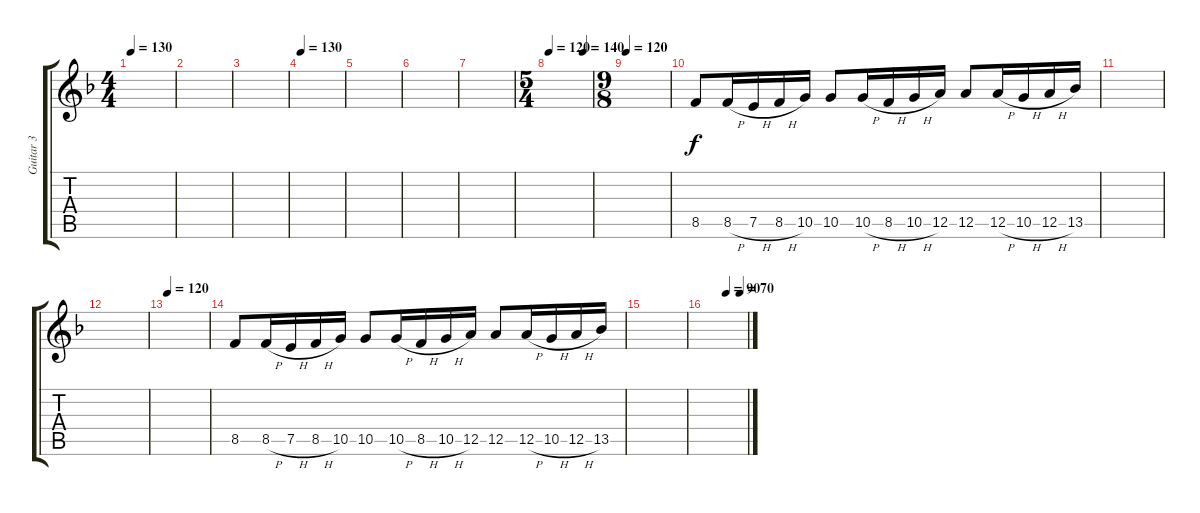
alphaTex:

\track ("Guitar 3" "Guitar 3") {instrument distortionguitar}
\staff {score tabs}
\tuning (E4 B3 G3 D3 A2 D2) {hide}
\ts (4 4)
\tempo 130
\clef g2
\ks dminor
|
|
|
\tempo 130
|
|
|
|
\ts (5 4)
\tempo 120
\tempo (140 0.8)
|
\ts (9 8)
\tempo 120
|
8.5.8 8.5{h}.16 7.5{h}.16 8.5{h}.16 10.5.16 10.5.8 10.5{h}.16 8.5{h}.16 10.5{h}.16 12.5.16 12.5.8 12.5{h}.16 10.5{h}.16 12.5{h}.16 13.5.16 |
|
|
\tempo 120
|
8.5.8 8.5{h}.16 7.5{h}.16 8.5{h}.16 10.5.16 10.5.8 10.5{h}.16 8.5{h}.16 10.5{h}.16 12.5.16 12.5.8 12.5{h}.16 10.5{h}.16 12.5{h}.16 13.5.16 |
|
\tempo (90 0.5)
\tempo (70 0.8333333333333334)
